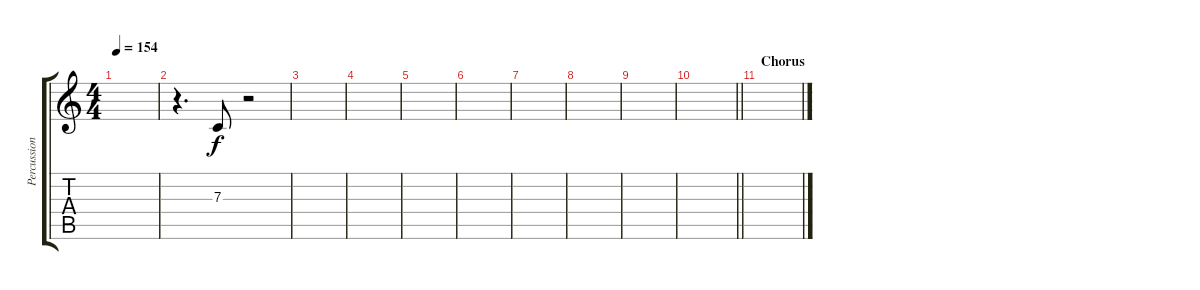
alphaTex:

\track ("Percussion (Brandon Saller)" "Percussion") {instrument reversecymbal}
\staff {score tabs}
\tuning (D4 A3 F3 C3 G2 C2) {hide}
\ts (4 4)
\tempo 154
\clef g2
\ks c
|
r.4{d} 7.3.8 r.2 |
|
|
|
|
|
|
|
\barLineRight lightlight
|
\section ("" "Chorus")
